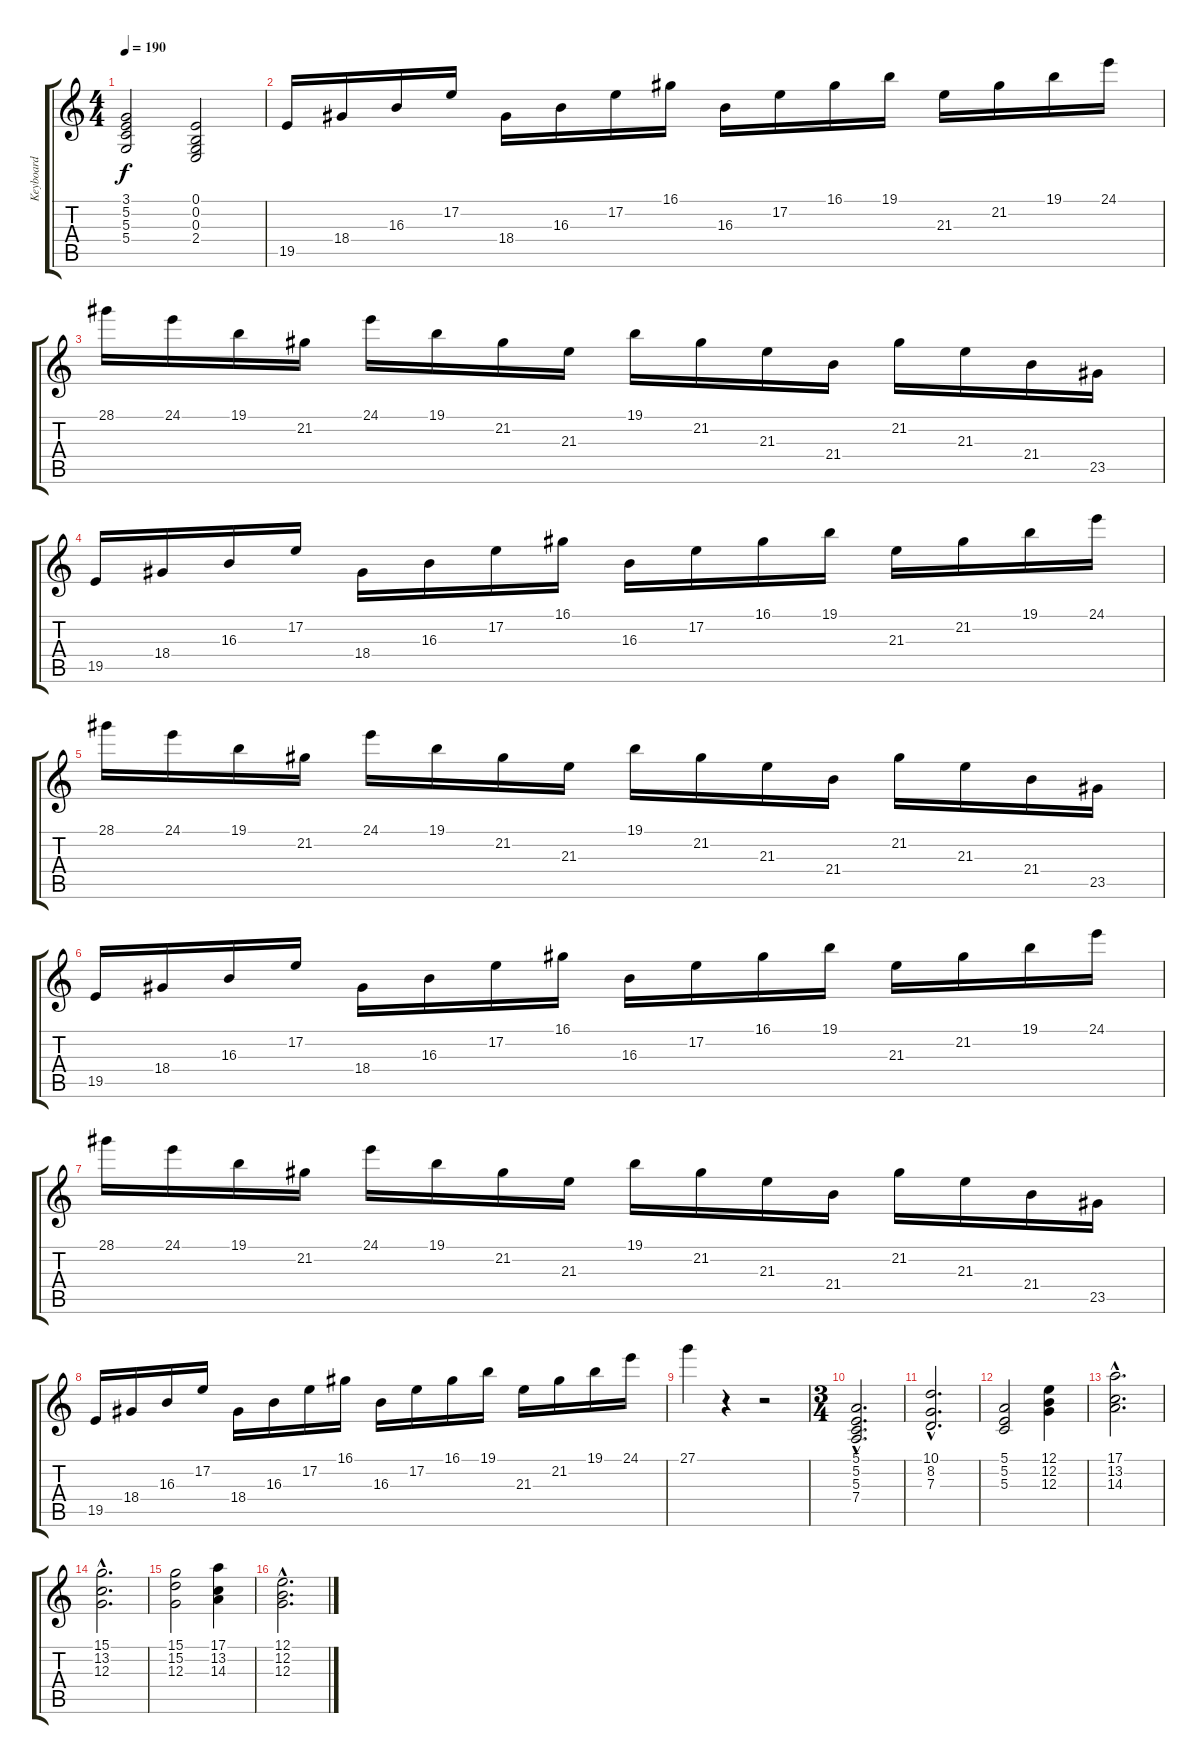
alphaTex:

\track ("Keyboard" "Keyboard") {instrument stringensemble1}
\staff {score tabs}
\tuning (E4 B3 G3 D3 A2 E2) {hide}
\ts (4 4)
\tempo 190
\clef g2
\ks c
(3.1 5.2 5.3 5.4).2{dy f} (0.1 0.2 0.3 2.4).2 |
19.5.16{volume 10} 18.4.16 16.3.16 17.2.16 18.4.16 16.3.16 17.2.16 16.1.16 16.3.16 17.2.16 16.1.16 19.1.16 21.3.16 21.2.16 19.1.16 24.1.16 |
28.1.16 24.1.16 19.1.16 21.2.16 24.1.16 19.1.16 21.2.16 21.3.16 19.1.16 21.2.16 21.3.16 21.4.16 21.2.16 21.3.16 21.4.16 23.5.16 |
19.5.16 18.4.16 16.3.16 17.2.16 18.4.16 16.3.16 17.2.16 16.1.16 16.3.16 17.2.16 16.1.16 19.1.16 21.3.16 21.2.16 19.1.16 24.1.16 |
28.1.16 24.1.16 19.1.16 21.2.16 24.1.16 19.1.16 21.2.16 21.3.16 19.1.16 21.2.16 21.3.16 21.4.16 21.2.16 21.3.16 21.4.16 23.5.16 |
19.5.16 18.4.16 16.3.16 17.2.16 18.4.16 16.3.16 17.2.16 16.1.16 16.3.16 17.2.16 16.1.16 19.1.16 21.3.16 21.2.16 19.1.16 24.1.16 |
28.1.16 24.1.16 19.1.16 21.2.16 24.1.16 19.1.16 21.2.16 21.3.16 19.1.16 21.2.16 21.3.16 21.4.16 21.2.16 21.3.16 21.4.16 23.5.16 |
19.5.16 18.4.16 16.3.16 17.2.16 18.4.16 16.3.16 17.2.16 16.1.16 16.3.16 17.2.16 16.1.16 19.1.16 21.3.16 21.2.16 19.1.16 24.1.16 |
27.1.4 r.4 r.2 |
\ts (3 4)
(5.1{hac} 5.2{hac} 5.3{hac} 7.4{hac}).2{d volume 10} |
(10.1{hac} 8.2{hac} 7.3{hac}).2{d} |
(5.1 5.2 5.3).2 (12.1 12.2 12.3).4 |
(17.1{hac} 13.2{hac} 14.3{hac}).2{d} |
(15.1{hac} 13.2{hac} 12.3{hac}).2{d} |
(15.1 15.2 12.3).2 (17.1 13.2 14.3).4 |
(12.1{hac} 12.2{hac} 12.3{hac}).2{d}
